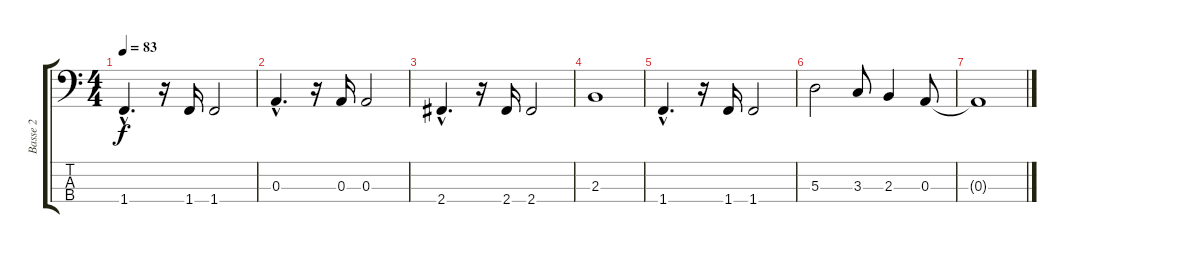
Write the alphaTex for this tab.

\track ("Basse 2" "Basse 2") {instrument fretlessbass}
\staff {score tabs}
\tuning (G2 D2 A1 E1) {hide}
\ts (4 4)
\tempo 83
\clef f4
\ks c
1.4{hac}.4{d dy f} r.16 1.4.16 1.4.2 |
0.3{hac}.4{d} r.16 0.3.16 0.3.2 |
2.4{hac}.4{d} r.16 2.4.16 2.4.2 |
2.3.1 |
1.4{hac}.4{d} r.16 1.4.16 1.4.2 |
5.3.2 3.3.8 2.3.4 0.3.8 |
0.3{t}.1{volume 0}
